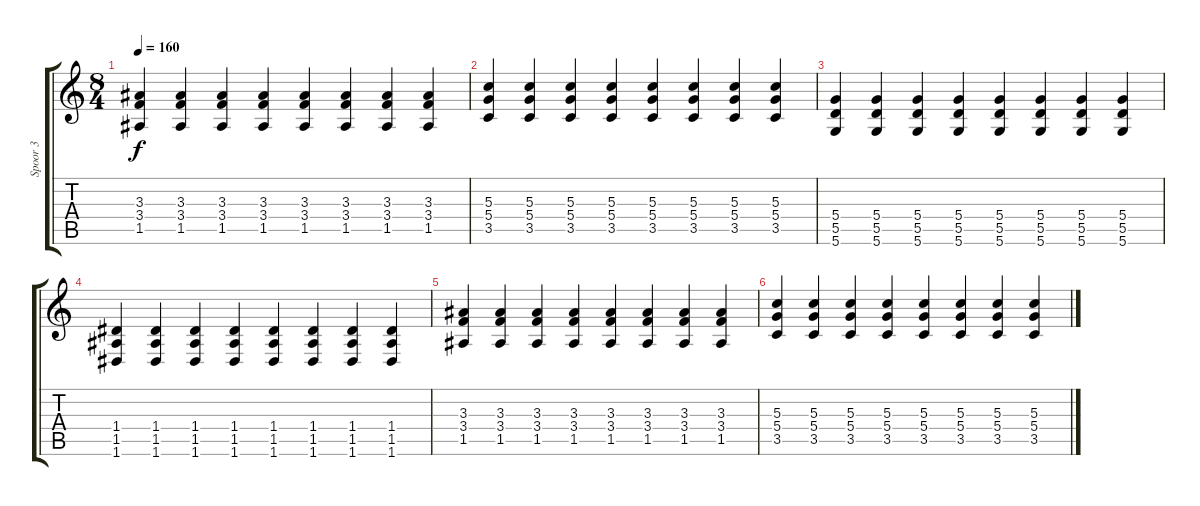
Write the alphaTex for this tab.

\track ("Spoor 3" "Spoor 3") {instrument distortionguitar}
\staff {score tabs}
\tuning (E4 B3 G3 D3 A2 D2) {hide}
\ts (8 4)
\tempo 160
\clef g2
\ks c
(3.3 3.4 1.5).4{dy f} (3.3 3.4 1.5).4 (3.3 3.4 1.5).4 (3.3 3.4 1.5).4 (3.3 3.4 1.5).4 (3.3 3.4 1.5).4 (3.3 3.4 1.5).4 (3.3 3.4 1.5).4 |
(5.3 5.4 3.5).4 (5.3 5.4 3.5).4 (5.3 5.4 3.5).4 (5.3 5.4 3.5).4 (5.3 5.4 3.5).4 (5.3 5.4 3.5).4 (5.3 5.4 3.5).4 (5.3 5.4 3.5).4 |
(5.4 5.5 5.6).4 (5.4 5.5 5.6).4 (5.4 5.5 5.6).4 (5.4 5.5 5.6).4 (5.4 5.5 5.6).4 (5.4 5.5 5.6).4 (5.4 5.5 5.6).4 (5.4 5.5 5.6).4 |
(1.4 1.5 1.6).4 (1.4 1.5 1.6).4 (1.4 1.5 1.6).4 (1.4 1.5 1.6).4 (1.4 1.5 1.6).4 (1.4 1.5 1.6).4 (1.4 1.5 1.6).4 (1.4 1.5 1.6).4 |
(3.3 3.4 1.5).4 (3.3 3.4 1.5).4 (3.3 3.4 1.5).4 (3.3 3.4 1.5).4 (3.3 3.4 1.5).4 (3.3 3.4 1.5).4 (3.3 3.4 1.5).4 (3.3 3.4 1.5).4 |
(5.3 5.4 3.5).4 (5.3 5.4 3.5).4 (5.3 5.4 3.5).4 (5.3 5.4 3.5).4 (5.3 5.4 3.5).4 (5.3 5.4 3.5).4 (5.3 5.4 3.5).4 (5.3 5.4 3.5).4
